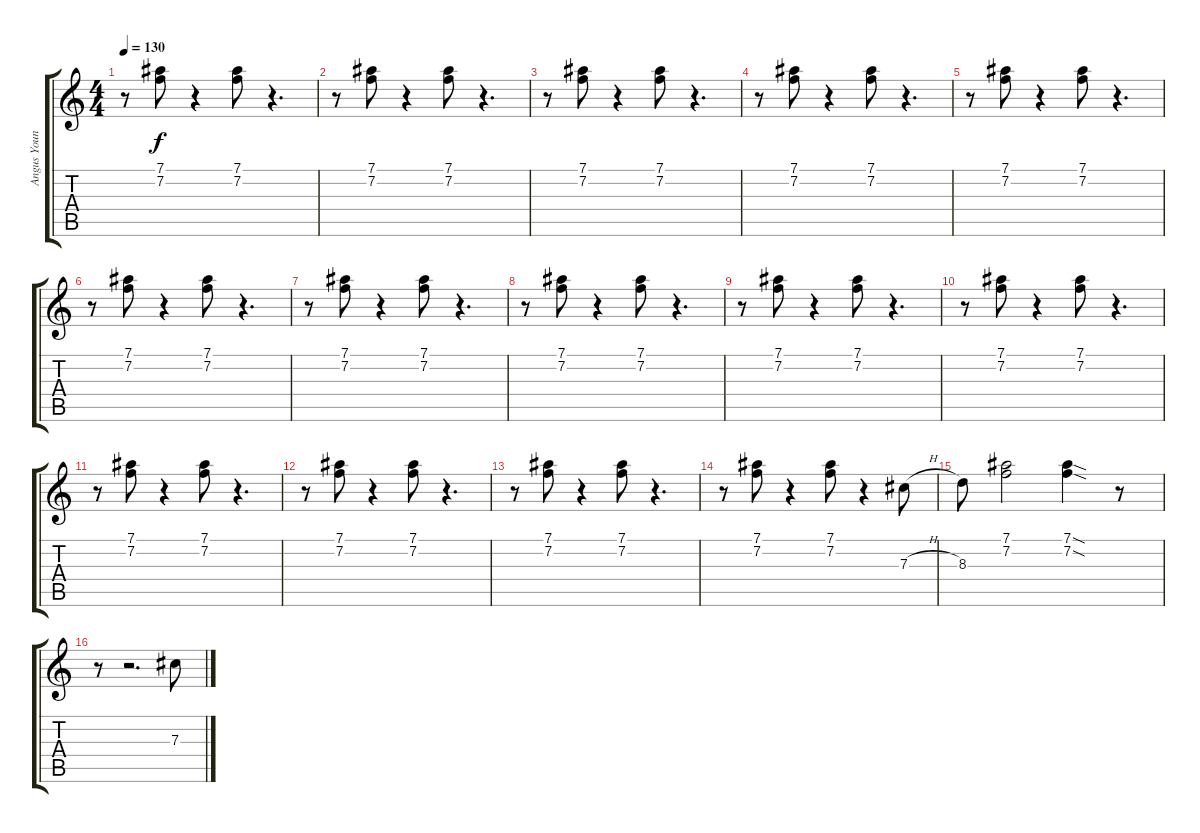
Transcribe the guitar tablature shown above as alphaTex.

\track ("Angus Young" "Angus Youn") {instrument overdrivenguitar}
\staff {score tabs}
\tuning (Eb4 Bb3 Gb3 Db3 Ab2 Eb2) {hide}
\ts (4 4)
\tempo 130
\clef g2
\ks c
r.8{dy f} (7.1 7.2).8 r.4 (7.1 7.2).8 r.4{d} |
r.8 (7.1 7.2).8 r.4 (7.1 7.2).8 r.4{d} |
r.8 (7.1 7.2).8 r.4 (7.1 7.2).8 r.4{d} |
r.8 (7.1 7.2).8 r.4 (7.1 7.2).8 r.4{d} |
r.8 (7.1 7.2).8 r.4 (7.1 7.2).8 r.4{d} |
r.8 (7.1 7.2).8 r.4 (7.1 7.2).8 r.4{d} |
r.8 (7.1 7.2).8 r.4 (7.1 7.2).8 r.4{d} |
r.8 (7.1 7.2).8 r.4 (7.1 7.2).8 r.4{d} |
r.8 (7.1 7.2).8 r.4 (7.1 7.2).8 r.4{d} |
r.8 (7.1 7.2).8 r.4 (7.1 7.2).8 r.4{d} |
r.8 (7.1 7.2).8 r.4 (7.1 7.2).8 r.4{d} |
r.8 (7.1 7.2).8 r.4 (7.1 7.2).8 r.4{d} |
r.8 (7.1 7.2).8 r.4 (7.1 7.2).8 r.4{d} |
r.8 (7.1 7.2).8 r.4 (7.1 7.2).8 r.4 7.3{h}.8 |
8.3.8 (7.1 7.2).2 (7.1{sod} 7.2{sod}).4 r.8 |
r.8 r.2{d} 7.3{h}.8
